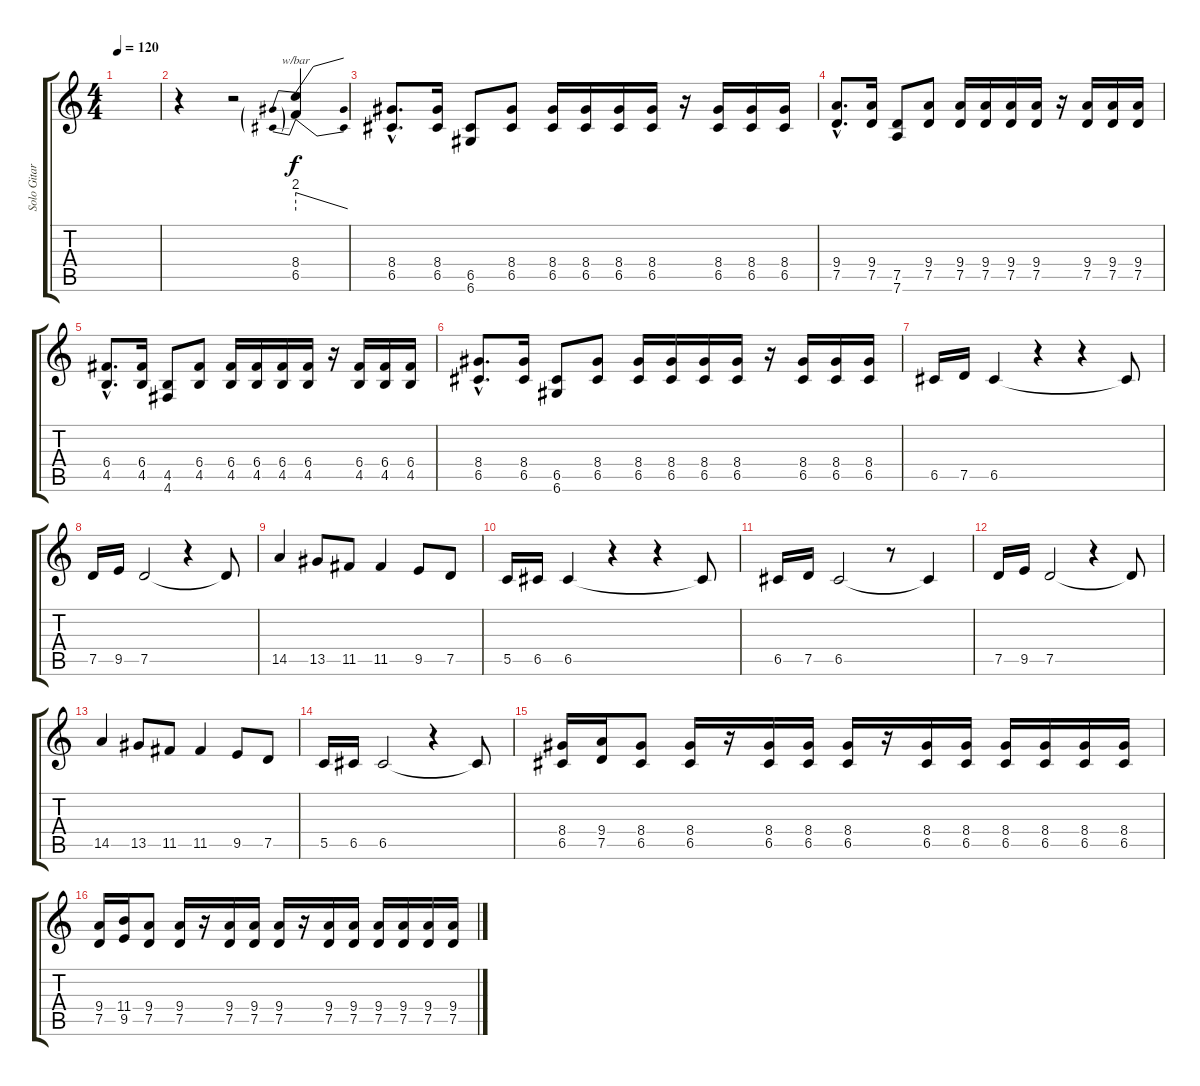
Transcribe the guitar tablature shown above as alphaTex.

\track ("Solo Gitar" "Solo Gitar") {instrument overdrivenguitar}
\staff {score tabs}
\tuning (D4 A3 F3 C3 G2 D2) {hide}
\ts (4 4)
\tempo 120
\clef g2
\ks c
|
r.4 r.2 (8.4 6.5).4{tbe (predivedive default 0 8 60 0)} |
(8.4{hac} 6.5{hac}).8{d} (8.4 6.5).16 (6.5 6.6).8 (8.4 6.5).8 (8.4 6.5).16 (8.4 6.5).16 (8.4 6.5).16 (8.4 6.5).16 r.16 (8.4 6.5).16 (8.4 6.5).16 (8.4 6.5).16 |
(9.4{hac} 7.5{hac}).8{d} (9.4 7.5).16 (7.5 7.6).8 (9.4 7.5).8 (9.4 7.5).16 (9.4 7.5).16 (9.4 7.5).16 (9.4 7.5).16 r.16 (9.4 7.5).16 (9.4 7.5).16 (9.4 7.5).16 |
(6.4{hac} 4.5{hac}).8{d} (6.4 4.5).16 (4.5 4.6).8 (6.4 4.5).8 (6.4 4.5).16 (6.4 4.5).16 (6.4 4.5).16 (6.4 4.5).16 r.16 (6.4 4.5).16 (6.4 4.5).16 (6.4 4.5).16 |
(8.4{hac} 6.5{hac}).8{d} (8.4 6.5).16 (6.5 6.6).8 (8.4 6.5).8 (8.4 6.5).16 (8.4 6.5).16 (8.4 6.5).16 (8.4 6.5).16 r.16 (8.4 6.5).16 (8.4 6.5).16 (8.4 6.5).16 |
6.5.16 7.5.16 6.5.4 r.4 r.4 6.5{t}.8 |
7.5.16 9.5.16 7.5.2 r.4 7.5{t}.8 |
14.5.4 13.5.8 11.5.8 11.5.4 9.5.8 7.5.8 |
5.5.16 6.5.16 6.5.4 r.4 r.4 6.5{t}.8 |
6.5.16 7.5.16 6.5.2 r.8 6.5{t}.4 |
7.5.16 9.5.16 7.5.2 r.4 7.5{t}.8 |
14.5.4 13.5.8 11.5.8 11.5.4 9.5.8 7.5.8 |
5.5.16 6.5.16 6.5.2 r.4 6.5{t}.8 |
(8.4 6.5).16 (9.4 7.5).16 (8.4 6.5).8 (8.4 6.5).16 r.16 (8.4 6.5).16 (8.4 6.5).16 (8.4 6.5).16 r.16 (8.4 6.5).16 (8.4 6.5).16 (8.4 6.5).16 (8.4 6.5).16 (8.4 6.5).16 (8.4 6.5).16 |
(9.4 7.5).16 (11.4 9.5).16 (9.4 7.5).8 (9.4 7.5).16 r.16 (9.4 7.5).16 (9.4 7.5).16 (9.4 7.5).16 r.16 (9.4 7.5).16 (9.4 7.5).16 (9.4 7.5).16 (9.4 7.5).16 (9.4 7.5).16 (9.4 7.5).16
